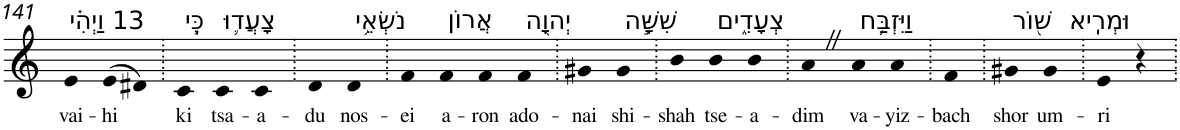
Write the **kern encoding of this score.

**kern	**text
*part1	*part1
*staff1	*staff1
*I"Piano	*
*I'Pno	*
!!LO:PB:g=z
*clefG2	*
*k[]	*
=141	=141
!LO:TX:a:t=13 וַיְהִ֗י	!
!	!LO:LY:b
4e	vai-
!	!LO:LY:b
(>8e	-hi
8d#X)	.
=142.	=142.
!LO:TX:a:t=כִּ֧י	!
!	!LO:LY:b
4c	ki
!LO:TX:a:t=צָעֲד֛וּ	!
!	!LO:LY:b
4c	tsa-
!	!LO:LY:b
4c	-a-
=143.	=143.
!	!LO:LY:b
4d	-du
!LO:TX:a:t=נֹשְׂאֵ֥י	!
!	!LO:LY:b
4d	nos-
=144.	=144.
!	!LO:LY:b
4f	-ei
!LO:TX:a:t=אֲרוֹן	!
!	!LO:LY:b
4f	a-
!	!LO:LY:b
4f	-ron
!LO:TX:a:t=יְהוָ֖ה	!
!	!LO:LY:b
4f	ado-
=145.	=145.
!	!LO:LY:b
4g#X	-nai
!LO:TX:a:t=שִׁשָּׁ֣ה	!
!	!LO:LY:b
4g#	shi-
=146.	=146.
!	!LO:LY:b
4b	-shah
!LO:TX:a:t=צְעָדִ֑ים	!
!	!LO:LY:b
4b	tse-
!	!LO:LY:b
4b	-a-
=147.	=147.
!	!LO:LY:b
4aZ	-dim
!LO:TX:a:t=וַיִּזְבַּ֥ח	!
!	!LO:LY:b
4a	va-
!	!LO:LY:b
4a	-yiz-
=148.	=148.
!	!LO:LY:b
4f	-bach
=149.	=149.
!LO:TX:a:t=שׁ֖וֹר	!
!	!LO:LY:b
4g#X	shor
!LO:TX:a:t=וּמְרִֽיא	!
!	!LO:LY:b
4g#	um-
=150.	=150.
!	!LO:LY:b
4e	-ri
4r	.
=.	=.
*-	*-
